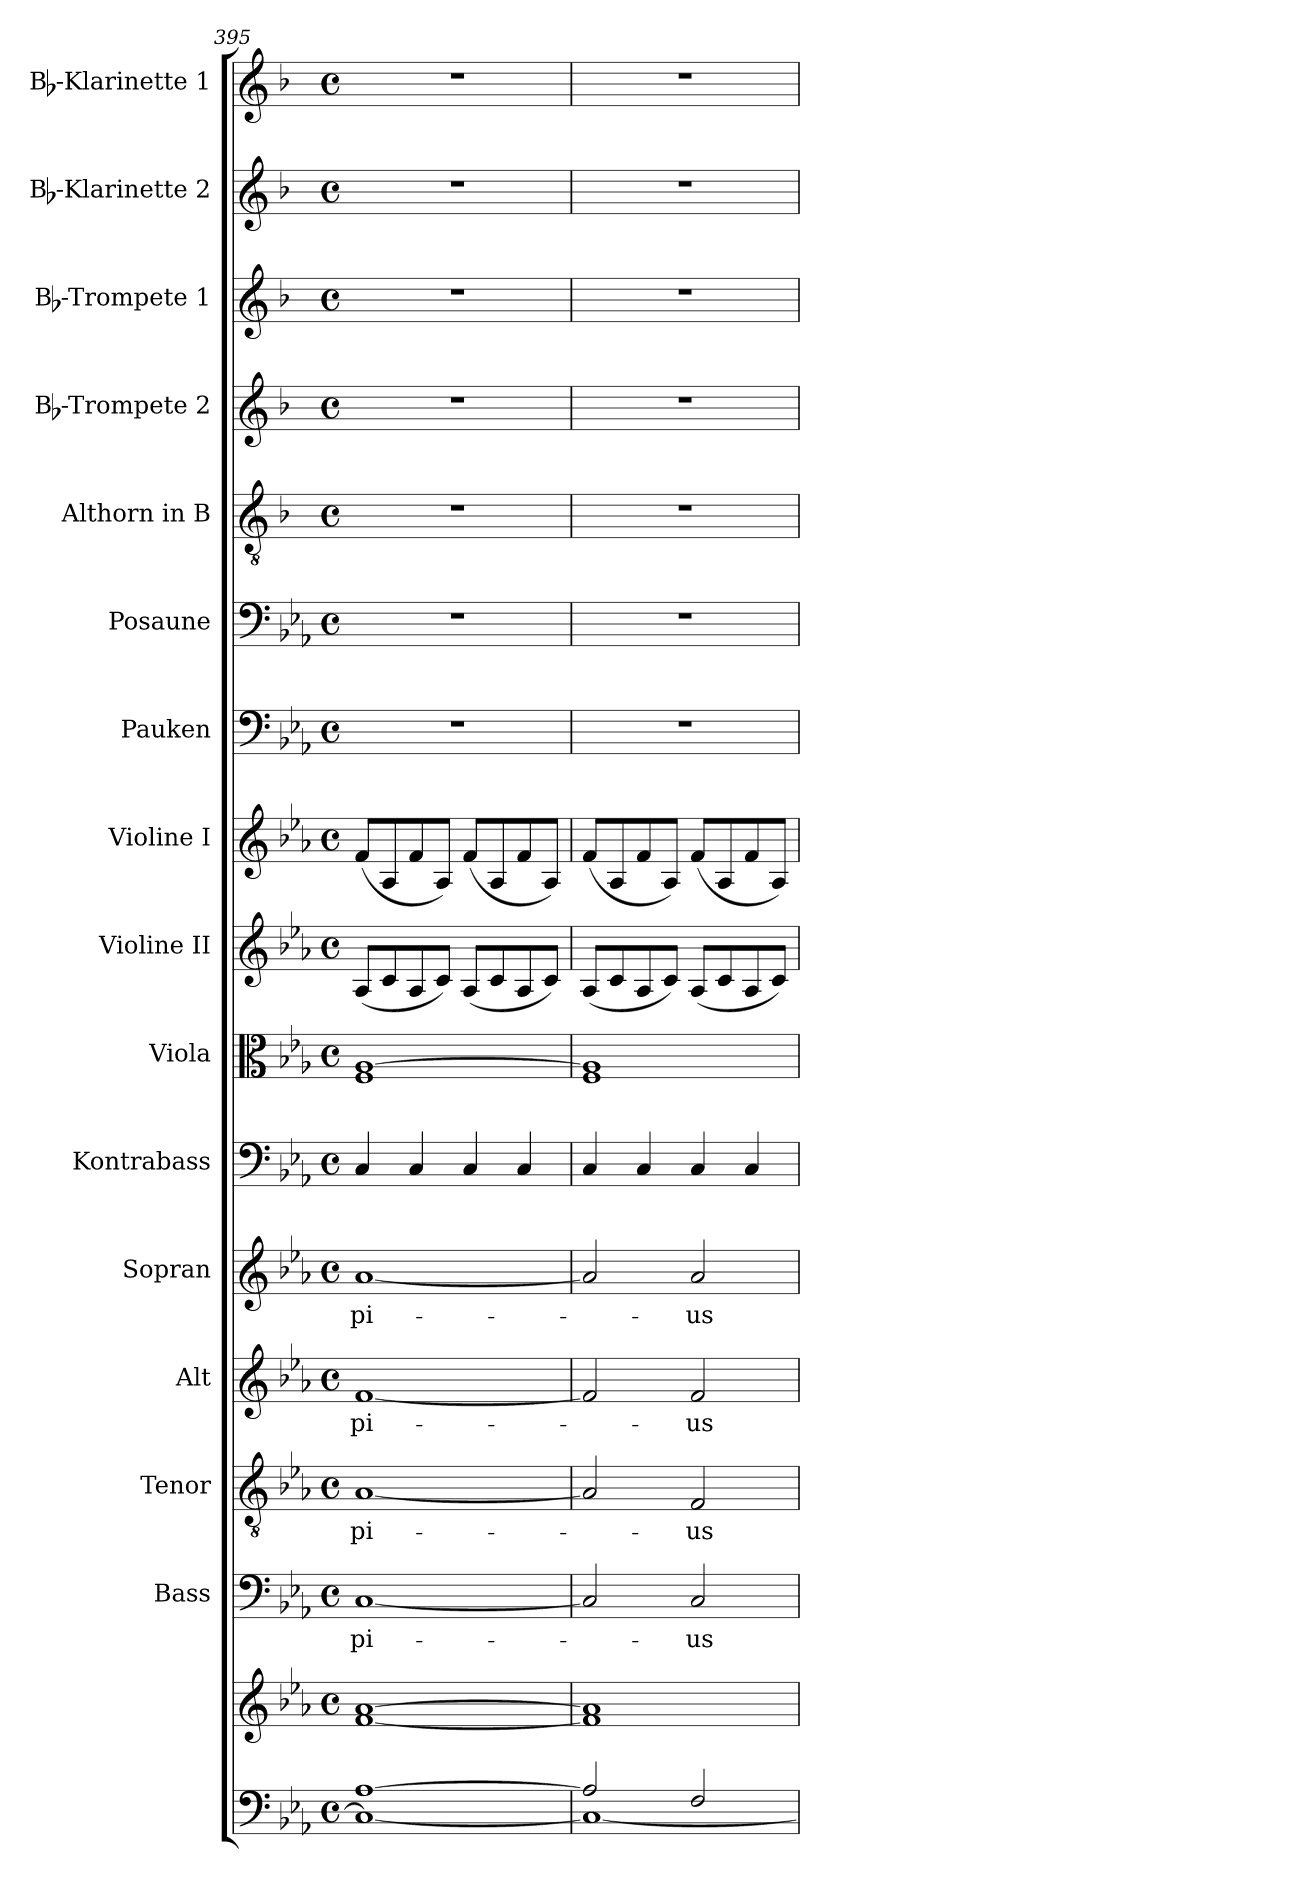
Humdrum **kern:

**kern	**kern	**kern	**text	**kern	**text	**kern	**text	**kern	**text	**kern	**kern	**kern	**kern	**kern	**kern	**kern	**kern	**kern	**kern	**kern
*part16	*part16	*part15	*part15	*part14	*part14	*part13	*part13	*part12	*part12	*part11	*part10	*part9	*part8	*part7	*part6	*part5	*part4	*part3	*part2	*part1
*staff17	*staff16	*staff15	*staff15	*staff14	*staff14	*staff13	*staff13	*staff12	*staff12	*staff11	*staff10	*staff9	*staff8	*staff7	*staff6	*staff5	*staff4	*staff3	*staff2	*staff1
*	*	*I"Bass	*	*I"Tenor	*	*I"Alt	*	*I"Sopran	*	*I"Kontrabass	*I"Viola	*I"Violine II	*I"Violine I	*I"Pauken	*I"Posaune	*I"Althorn in B	*I"Bb-Trompete 2	*I"Bb-Trompete 1	*I"Bb-Klarinette 2	*I"Bb-Klarinette 1
*	*	*I'B.	*	*I'T.	*	*I'A.	*	*I'S.	*	*I'Kb.	*I'Vla.	*I'Vl. II	*I'Vl. I	*I'Pk.	*I'Pos.	*	*I'Bb Trp. 2	*I'Bb Trp. 1	*I'Bb Kl. 2	*I'Bb Kl. 1
*clefF4	*clefG2	*clefF4	*	*clefGv2	*	*clefG2	*	*clefG2	*	*clefF4	*clefC3	*clefG2	*clefG2	*clefF4	*clefF4	*clefGv2	*clefG2	*clefG2	*clefG2	*clefG2
*	*	*	*	*	*	*	*	*	*	*ITrd7c12	*	*	*	*	*	*ITrd1c2	*ITrd1c2	*ITrd1c2	*ITrd1c2	*ITrd1c2
*k[b-e-a-]	*k[b-e-a-]	*k[b-e-a-]	*	*k[b-e-a-]	*	*k[b-e-a-]	*	*k[b-e-a-]	*	*k[b-e-a-]	*k[b-e-a-]	*k[b-e-a-]	*k[b-e-a-]	*k[b-e-a-]	*k[b-e-a-]	*k[b-e-a-]	*k[b-e-a-]	*k[b-e-a-]	*k[b-e-a-]	*k[b-e-a-]
*E-:	*E-:	*E-:	*	*E-:	*	*E-:	*	*E-:	*	*E-:	*E-:	*E-:	*E-:	*E-:	*E-:	*E-:	*E-:	*E-:	*E-:	*E-:
*M4/4	*M4/4	*M4/4	*	*M4/4	*	*M4/4	*	*M4/4	*	*M4/4	*M4/4	*M4/4	*M4/4	*M4/4	*M4/4	*M4/4	*M4/4	*M4/4	*M4/4	*M4/4
*met(c)	*met(c)	*met(c)	*	*met(c)	*	*met(c)	*	*met(c)	*	*met(c)	*met(c)	*met(c)	*met(c)	*met(c)	*met(c)	*met(c)	*met(c)	*met(c)	*met(c)	*met(c)
=395	=395	=395	=395	=395	=395	=395	=395	=395	=395	=395	=395	=395	=395	=395	=395	=395	=395	=395	=395	=395
*^	*^	*	*	*	*	*	*	*	*	*	*	*	*	*	*	*	*	*	*	*
!	!	!	!	!	!LO:LY:b	!	!LO:LY:b	!	!LO:LY:b	!	!LO:LY:b	!	!	!	!	!	!	!	!	!	!	!
[>1A-	1C_	[>1a-	[<1f	[1C	pi-	[1A-	pi-	[1f	pi-	[1a-	pi-	4CC/	1F [>1A-	(<8A-/L	(<8f/L	1r	1r	1r	1r	1r	1r	1r
.	.	.	.	.	.	.	.	.	.	.	.	.	.	8c/	8A-/	.	.	.	.	.	.	.
.	.	.	.	.	.	.	.	.	.	.	.	4CC/	.	8A-/	8f/	.	.	.	.	.	.	.
.	.	.	.	.	.	.	.	.	.	.	.	.	.	8c/J)	8A-/J)	.	.	.	.	.	.	.
.	.	.	.	.	.	.	.	.	.	.	.	4CC/	.	(<8A-/L	(<8f/L	.	.	.	.	.	.	.
.	.	.	.	.	.	.	.	.	.	.	.	.	.	8c/	8A-/	.	.	.	.	.	.	.
.	.	.	.	.	.	.	.	.	.	.	.	4CC/	.	8A-/	8f/	.	.	.	.	.	.	.
.	.	.	.	.	.	.	.	.	.	.	.	.	.	8c/J)	8A-/J)	.	.	.	.	.	.	.
=396	=396	=396	=396	=396	=396	=396	=396	=396	=396	=396	=396	=396	=396	=396	=396	=396	=396	=396	=396	=396	=396	=396
2A-/]	1C_	1a-]	1f]	2C/]	.	2A-/]	.	2f/]	.	2a-/]	.	4CC/	1F 1A-]	(<8A-/L	(<8f/L	1r	1r	1r	1r	1r	1r	1r
.	.	.	.	.	.	.	.	.	.	.	.	.	.	8c/	8A-/	.	.	.	.	.	.	.
.	.	.	.	.	.	.	.	.	.	.	.	4CC/	.	8A-/	8f/	.	.	.	.	.	.	.
.	.	.	.	.	.	.	.	.	.	.	.	.	.	8c/J)	8A-/J)	.	.	.	.	.	.	.
!	!	!	!	!	!LO:LY:b	!	!LO:LY:b	!	!LO:LY:b	!	!LO:LY:b	!	!	!	!	!	!	!	!	!	!	!
2F/	.	.	.	2C/	-us	2F/	-us	2f/	-us	2a-/	-us	4CC/	.	(<8A-/L	(<8f/L	.	.	.	.	.	.	.
.	.	.	.	.	.	.	.	.	.	.	.	.	.	8c/	8A-/	.	.	.	.	.	.	.
.	.	.	.	.	.	.	.	.	.	.	.	4CC/	.	8A-/	8f/	.	.	.	.	.	.	.
.	.	.	.	.	.	.	.	.	.	.	.	.	.	8c/J)	8A-/J)	.	.	.	.	.	.	.
*v	*v	*	*	*	*	*	*	*	*	*	*	*	*	*	*	*	*	*	*	*	*	*
*	*v	*v	*	*	*	*	*	*	*	*	*	*	*	*	*	*	*	*	*	*	*
=	=	=	=	=	=	=	=	=	=	=	=	=	=	=	=	=	=	=	=	=
*-	*-	*-	*-	*-	*-	*-	*-	*-	*-	*-	*-	*-	*-	*-	*-	*-	*-	*-	*-	*-
